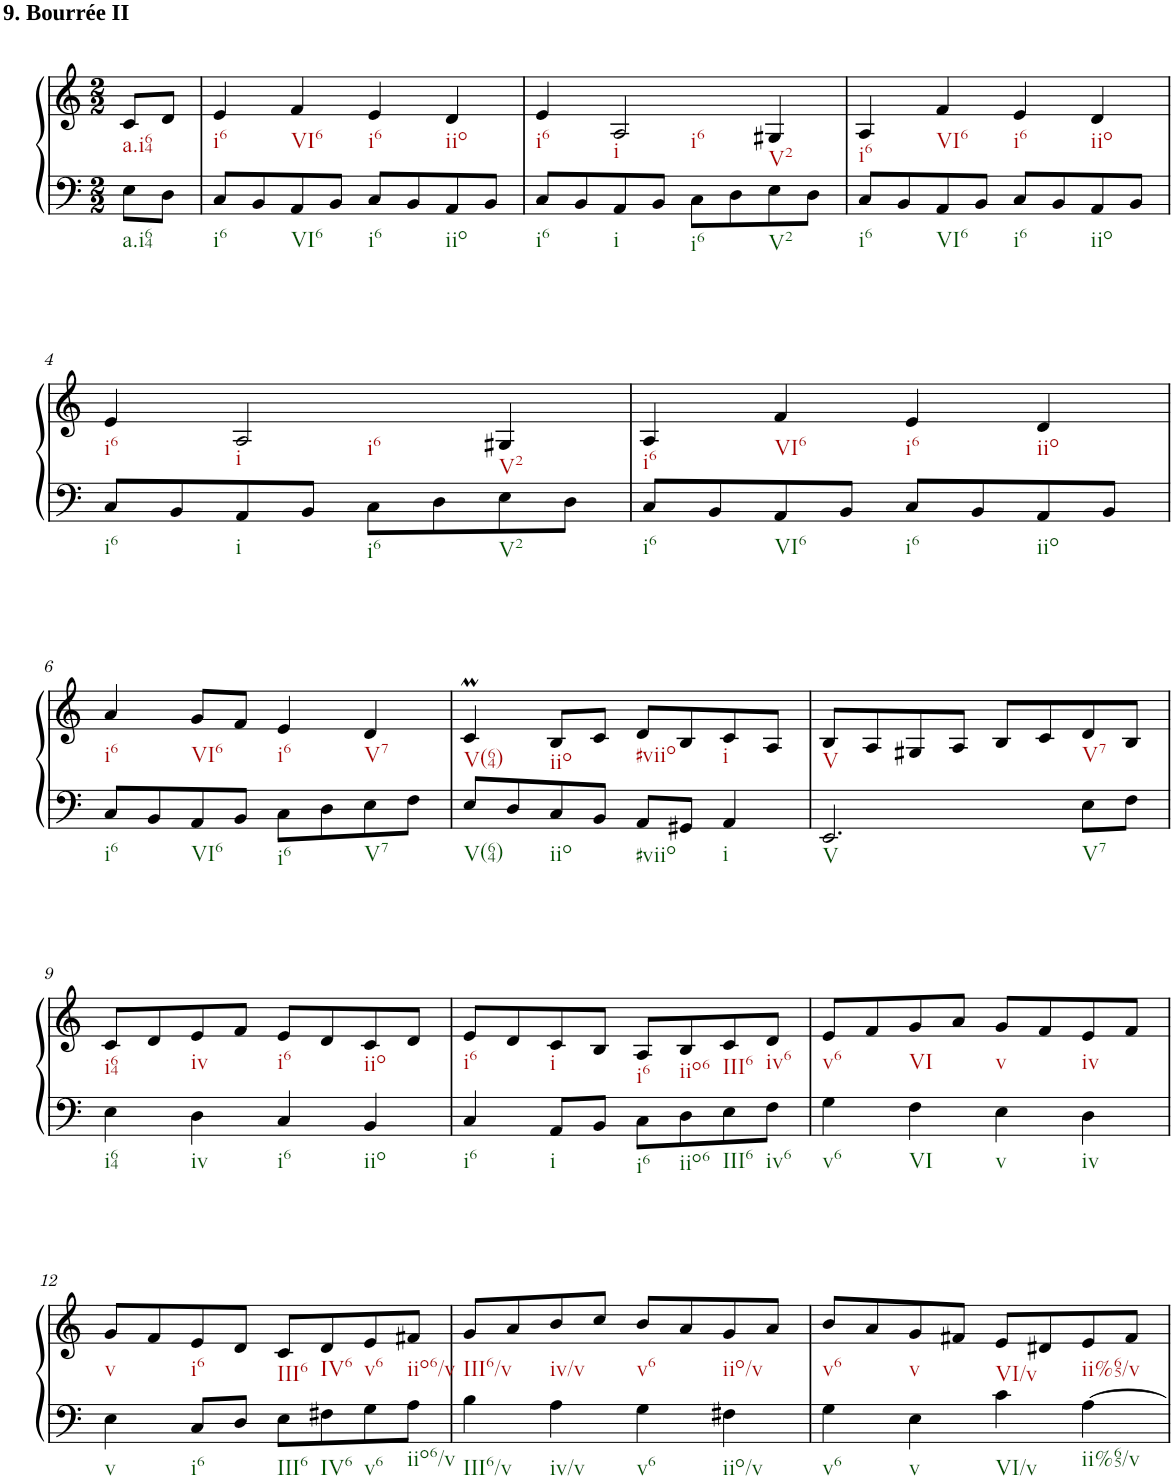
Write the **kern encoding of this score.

**kern	**kern
*part1	*part1
*staff2	*staff1
*I"unbenannt1	*
*clefF4	*clefG2
*k[]	*k[]
*M2/2	*M2/2
=	=
!	!LO:TX:a:B:t=9. Bourrée II
8E\L	8c/L
8D\J	8d/J
=1	=1
8C/L	4e/
8BB/	.
8AA/	4f/
8BB/J	.
8C/L	4e/
8BB/	.
8AA/	4d/
8BB/J	.
=2	=2
8C/L	4e/
8BB/	.
8AA/	2A/
8BB/J	.
8C\L	.
8D\	.
8E\	4G#X/
8D\J	.
=3	=3
8C/L	4A/
8BB/	.
8AA/	4f/
8BB/J	.
8C/L	4e/
8BB/	.
8AA/	4d/
8BB/J	.
!!LO:LB:g=z
=4	=4
8C/L	4e/
8BB/	.
8AA/	2A/
8BB/J	.
8C\L	.
8D\	.
8E\	4G#X/
8D\J	.
=5	=5
8C/L	4A/
8BB/	.
8AA/	4f/
8BB/J	.
8C/L	4e/
8BB/	.
8AA/	4d/
8BB/J	.
!!LO:LB:g=z
=6	=6
8C/L	4a/
8BB/	.
8AA/	8g/L
8BB/J	8f/J
8C\L	4e/
8D\	.
8E\	4d/
8F\J	.
=7	=7
8E/L	4cM/
8D/	.
8C/	8B/L
8BB/J	8c/J
8AA/L	8d/L
8GG#X/J	8B/
4AA/	8c/
.	8A/J
=8	=8
2.EE/	8B/L
.	8A/
.	8G#X/
.	8A/J
.	8B/L
.	8c/
8E\L	8d/
8F\J	8B/J
!!LO:LB:g=z
=9	=9
4E\	8c/L
.	8d/
4D\	8e/
.	8f/J
4C/	8e/L
.	8d/
4BB/	8c/
.	8d/J
=10	=10
4C/	8e/L
.	8d/
8AA/L	8c/
8BB/J	8B/J
8C\L	8A/L
8D\	8B/
8E\	8c/
8F\J	8d/J
=11	=11
4G\	8e/L
.	8f/
4F\	8g/
.	8a/J
4E\	8g/L
.	8f/
4D\	8e/
.	8f/J
!!LO:LB:g=z
=12	=12
4E\	8g/L
.	8f/
8C/L	8e/
8D/J	8d/J
8E\L	8c/L
8F#X\	8d/
8G\	8e/
8A\J	8f#X/J
=13	=13
4B\	8g/L
.	8a/
4A\	8b/
.	8cc/J
4G\	8b/L
.	8a/
4F#X\	8g/
.	8a/J
=14	=14
4G\	8b/L
.	8a/
4E\	8g/
.	8f#X/J
4c\	8e/L
.	8d#X/
[4A\	8e/
.	8f#/J
=	=
*-	*-
